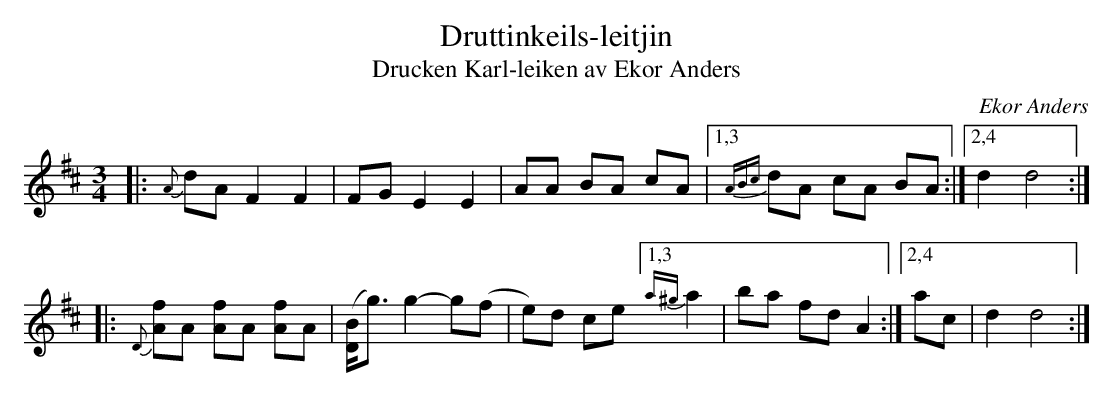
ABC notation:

X:1
T: Druttinkeils-leitjin
T: Drucken Karl-leiken av Ekor Anders
C: Ekor Anders
M: 3/4
L: 1/8
K: D
|: {A}dA F2 F2 | FG E2 E2 | AA BA cA |1,3 {ABc}dA cA BA :|2,4 d2 d4 :|
|: {D}[fA]A [fA]A [fA]A | ([BD]<g) g2- g(f | e)d ce [1,3 {a^g}a2 | ba fd A2 :|2,4 ac | d2 d4 :|
